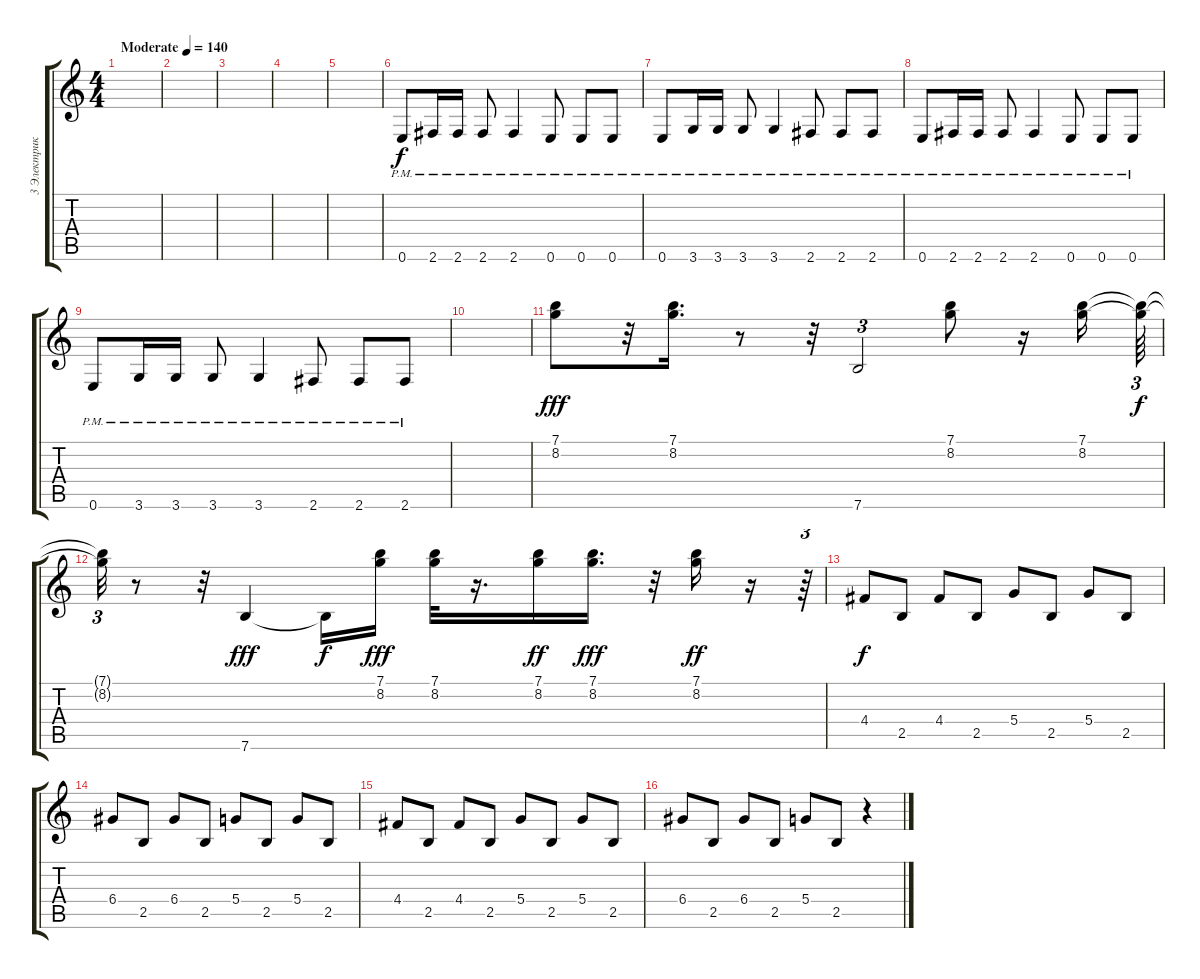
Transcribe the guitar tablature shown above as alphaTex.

\track ("3 Электрик" "3 Электрик") {instrument distortionguitar}
\staff {score tabs}
\tuning (E4 B3 G3 D3 A2 E2) {hide}
\ts (4 4)
\tempo (140 "Moderate")
\clef g2
\ks c
|
|
|
|
|
0.6{pm}.8 2.6{pm}.16 2.6{pm}.16 2.6{pm}.8 2.6{pm}.4 0.6{pm}.8 0.6{pm}.8 0.6{pm}.8 |
0.6{pm}.8 3.6{pm}.16 3.6{pm}.16 3.6{pm}.8 3.6{pm}.4 2.6{pm}.8 2.6{pm}.8 2.6{pm}.8 |
0.6{pm}.8 2.6{pm}.16 2.6{pm}.16 2.6{pm}.8 2.6{pm}.4 0.6{pm}.8 0.6{pm}.8 0.6{pm}.8 |
0.6{pm}.8 3.6{pm}.16 3.6{pm}.16 3.6{pm}.8 3.6{pm}.4 2.6{pm}.8 2.6{pm}.8 2.6{pm}.8 |
|
(7.1 8.2).8{dy fff volume 11} r.32 (7.1 8.2).16{d} r.8 r.32 7.6.2{tu (3 2)} (7.1 8.2).8 r.16 (7.1 8.2).16 (7.1{t} 8.2{t}).64{tu (3 2) dy f} |
(7.1{t} 8.2{t}).32{tu (3 2)} r.8 r.32 7.6.4{dy fff} 7.6{t}.16{dy f} (7.1 8.2).16{dy fff} (7.1 8.2).32 r.16{d} (7.1 8.2).16{dy ff} (7.1 8.2).16{d dy fff} r.32 (7.1 8.2).16{dy ff} r.16 r.64{tu (3 2)} |
4.4.8{dy f volume 15} 2.5.8 4.4.8 2.5.8 5.4.8 2.5.8 5.4.8 2.5.8 |
6.4.8 2.5.8 6.4.8 2.5.8 5.4.8 2.5.8 5.4.8 2.5.8 |
4.4.8 2.5.8 4.4.8 2.5.8 5.4.8 2.5.8 5.4.8 2.5.8 |
6.4.8 2.5.8 6.4.8 2.5.8 5.4.8 2.5.8 r.4
